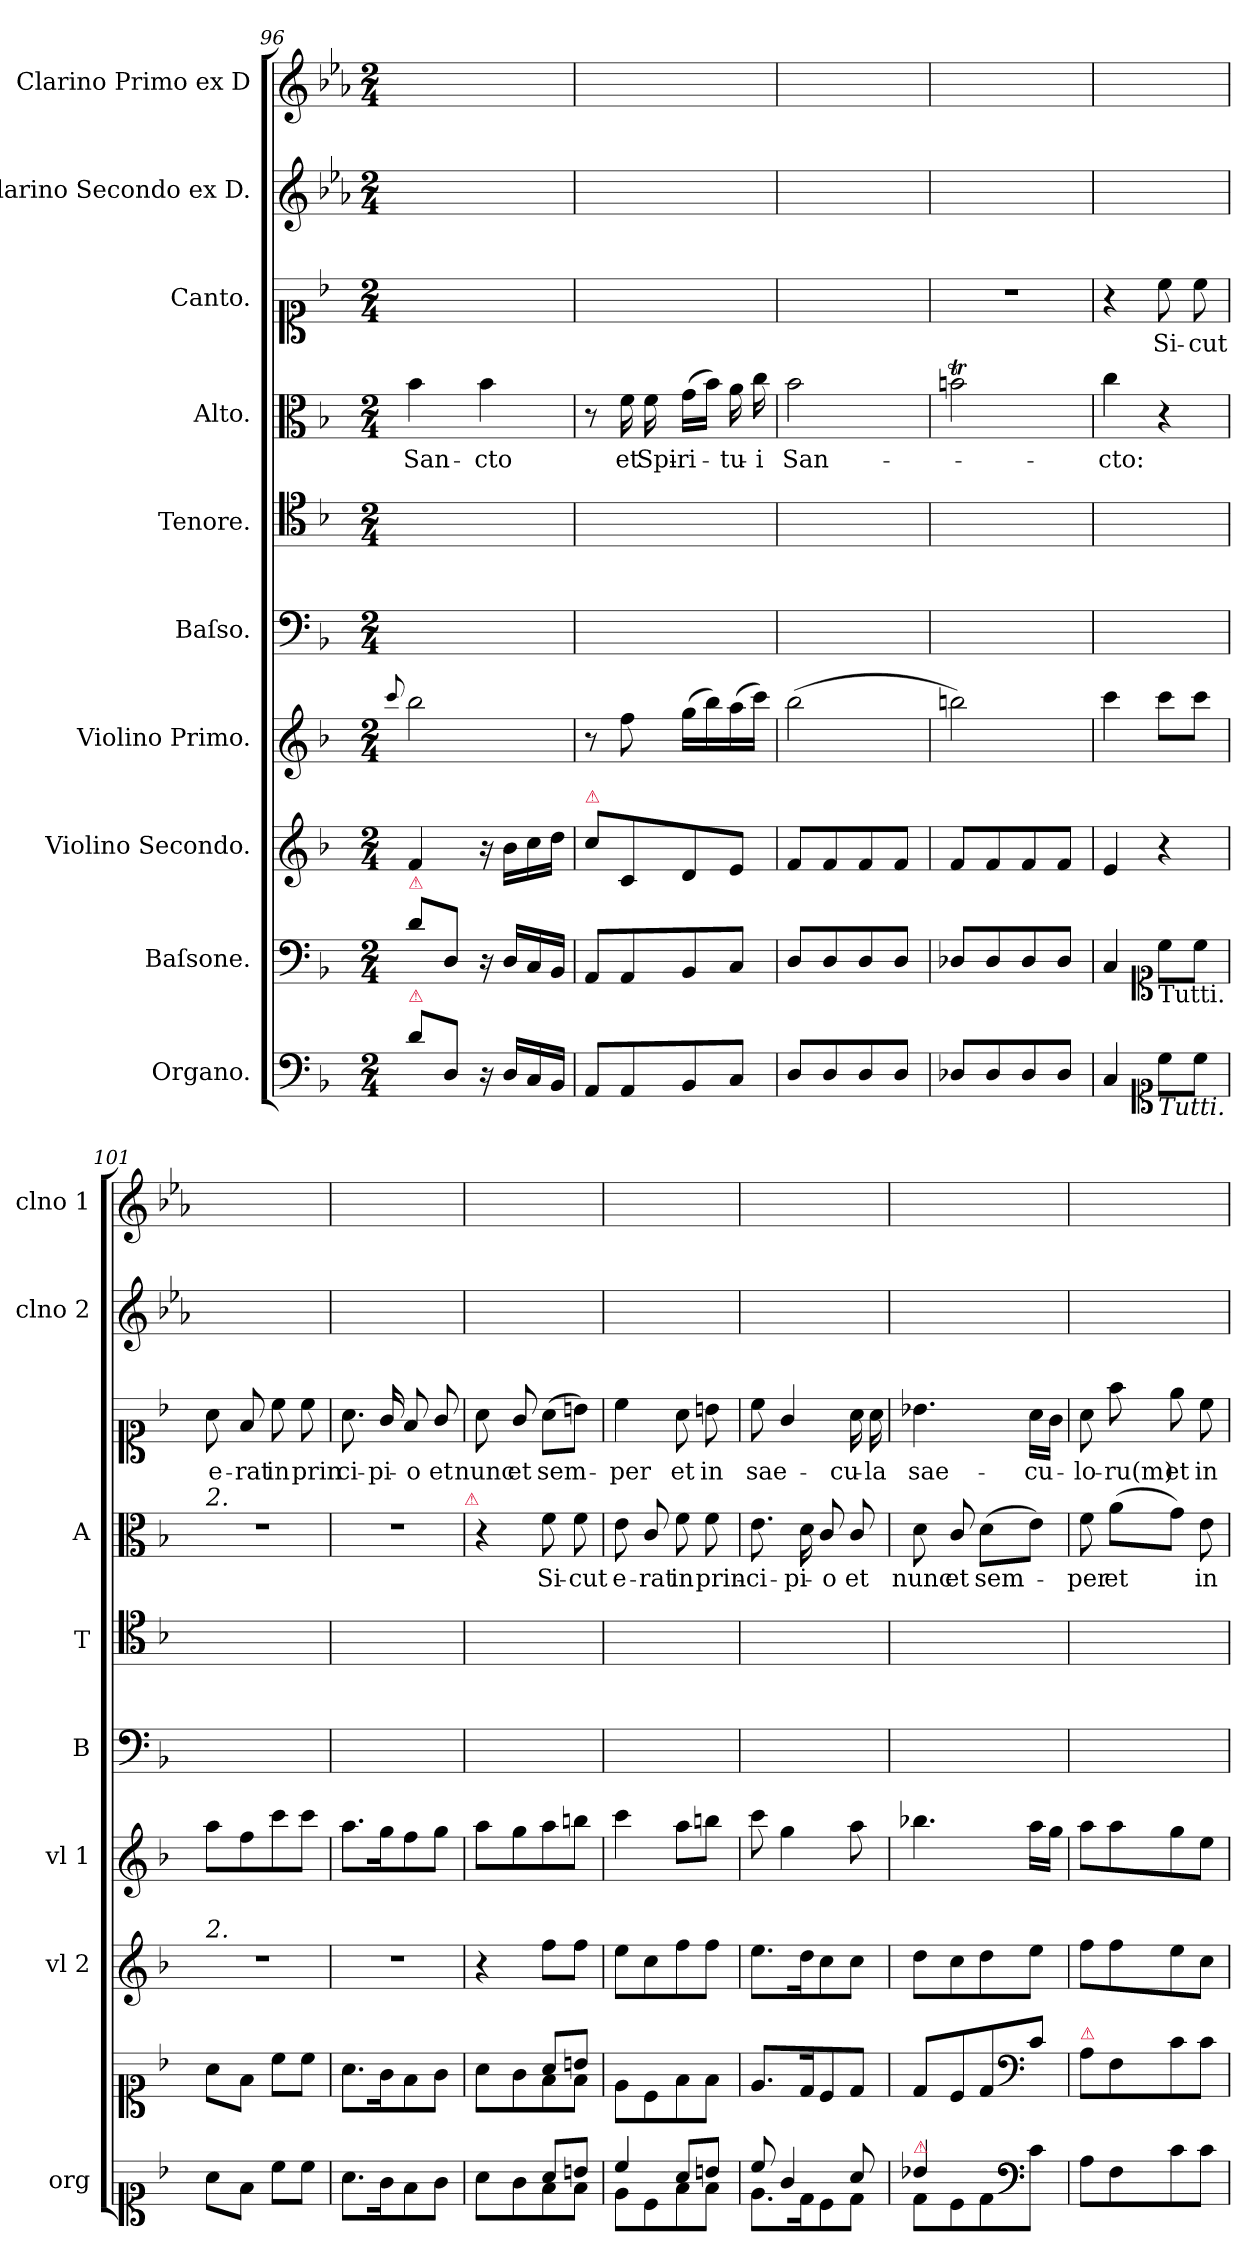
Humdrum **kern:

**kern	**kern	**kern	**kern	**kern	**kern	**kern	**text	**kern	**text	**kern	**kern
*part10	*part9	*part8	*part7	*part6	*part5	*part4	*part4	*part3	*part3	*part2	*part1
*staff10	*staff9	*staff8	*staff7	*staff6	*staff5	*staff4	*staff4	*staff3	*staff3	*staff2	*staff1
*I"Organo.	*I"Baſsone.	*I"Violino Secondo.	*I"Violino Primo.	*I"Baſso.	*I"Tenore.	*I"Alto.	*	*I"Canto.	*	*I"Clarino Secondo ex D.	*I"Clarino Primo ex D
*I'org	*	*I'vl 2	*I'vl 1	*I'B	*I'T	*I'A	*	*	*	*I'clno 2	*I'clno 1
*clefF4	*clefF4	*clefG2	*clefG2	*clefF4	*clefC4	*clefC3	*	*clefC1	*	*clefG2	*clefG2
*	*	*	*	*	*	*	*	*	*	*ITrd-1c-2	*ITrd-1c-2
*k[b-]	*k[b-]	*k[b-]	*k[b-]	*k[b-]	*k[b-]	*k[b-]	*	*k[b-]	*	*k[b-]	*k[b-]
*F:	*F:	*F:	*F:	*F:	*F:	*F:	*	*F:	*	*F:	*F:
*M2/4	*M2/4	*M2/4	*M2/4	*M2/4	*M2/4	*M2/4	*	*M2/4	*	*M2/4	*M2/4
=96	=96	=96	=96	=96	=96	=96	=96	=96	=96	=96	=96
.	.	.	8qqccc/	.	.	.	.	.	.	.	.
!	!LO:TX:a:color=crimson:t=⚠	!	!	!	!	!	!	!	!	!	!
!LO:TX:a:color=crimson:t=⚠	!	!	!	!	!	!	!	!	!	!	!
8d\L	8d\L	4f/	2bb-\	2ryy	2ryy	4b-\	San-	2ryy	.	2ryy	2ryy
8D/J	8D/J	.	.	.	.	.	.	.	.	.	.
16r	16r	16r	.	.	.	4b-\	-cto	.	.	.	.
16D/LL	16D/LL	16b-\LL	.	.	.	.	.	.	.	.	.
16C/	16C/	16cc\	.	.	.	.	.	.	.	.	.
16BB-/JJ	16BB-/JJ	16dd\JJ	.	.	.	.	.	.	.	.	.
=97	=97	=97	=97	=97	=97	=97	=97	=97	=97	=97	=97
!	!	!LO:TX:a:color=crimson:t=⚠	!	!	!	!	!	!	!	!	!
8AA/L	8AA/L	8cc\L	8r	2ryy	2ryy	8r	.	2ryy	.	2ryy	2ryy
8AA/	8AA/	8c/	8ff\	.	.	16f\	et	.	.	.	.
.	.	.	.	.	.	16f\	Spi-	.	.	.	.
8BB-/	8BB-/	8d/	(16gg\LL	.	.	(16g\LL	-ri-	.	.	.	.
.	.	.	16bb-\)	.	.	16b-\JJ)	.	.	.	.	.
8C/J	8C/J	8e/J	(16aa\	.	.	16a\	-tu-	.	.	.	.
.	.	.	16ccc\JJ)	.	.	16cc\	-i	.	.	.	.
=98	=98	=98	=98	=98	=98	=98	=98	=98	=98	=98	=98
8D/L	8D/L	8f/L	(2bb-\	2ryy	2ryy	2b-\	San-	2ryy	.	2ryy	2ryy
8D/	8D/	8f/	.	.	.	.	.	.	.	.	.
8D/	8D/	8f/	.	.	.	.	.	.	.	.	.
8D/J	8D/J	8f/J	.	.	.	.	.	.	.	.	.
=99	=99	=99	=99	=99	=99	=99	=99	=99	=99	=99	=99
8D-X/L	8D-X/L	8f/L	2bbn\)	2ryy	2ryy	2bnt\	.	2r	.	2ryy	2ryy
8D-/	8D-/	8f/	.	.	.	.	.	.	.	.	.
8D-/	8D-/	8f/	.	.	.	.	.	.	.	.	.
8D-/J	8D-/J	8f/J	.	.	.	.	.	.	.	.	.
=100	=100	=100	=100	=100	=100	=100	=100	=100	=100	=100	=100
4C/	4C/	4e/	4ccc\	2ryy	2ryy	4cc\	-cto:	4r	.	2ryy	2ryy
*clefC1	*clefC1	*	*	*	*	*	*	*	*	*	*
!	!LO:TX:b:t=Tutti.	!	!	!	!	!	!	!	!	!	!
!LO:TX:b:i:t=Tutti.	!	!	!	!	!	!	!	!	!	!	!
8cc\L	8cc\L	4r	8ccc\L	.	.	4r	.	8cc\	Si-	.	.
8cc\J	8cc\J	.	8ccc\J	.	.	.	.	8cc\	-cut	.	.
=101	=101	=101	=101	=101	=101	=101	=101	=101	=101	=101	=101
!	!	!	!	!	!	!LO:TX:a:i:t=2.	!	!	!	!	!
!	!	!LO:TX:a:i:t=2.	!	!	!	!	!	!	!	!	!
8a\L	8a\L	2r	8aa\L	2ryy	2ryy	2r	.	8a\	e-	2ryy	2ryy
8f\J	8f\J	.	8ff\	.	.	.	.	8f/	-rat	.	.
8cc\L	8cc\L	.	8ccc\	.	.	.	.	8cc\	in	.	.
8cc\J	8cc\J	.	8ccc\J	.	.	.	.	8cc\	prin	.	.
=102	=102	=102	=102	=102	=102	=102	=102	=102	=102	=102	=102
8.a\L	8.a\L	2r	8.aa\L	2ryy	2ryy	2r	.	8.a\	ci-	2ryy	2ryy
16g\K	16g\K	.	16gg\K	.	.	.	.	16g/	-pi-	.	.
8f\	8f\	.	8ff\	.	.	.	.	8f/	-o	.	.
8g\J	8g\J	.	8gg\J	.	.	.	.	8g/	et	.	.
!	!	!	!	!	!	!LO:TX:a:color=crimson:t=⚠	!	!	!	!	!
=103	=103	=103	=103	=103	=103	=103	=103	=103	=103	=103	=103
*^	*^	*	*	*	*	*	*	*	*	*	*
4ryy	8a\L	4ryy	8a\L	4r	8aa\L	2ryy	2ryy	4r	.	8a\	nunc	2ryy	2ryy
.	8g\	.	8g\	.	8gg\	.	.	.	.	8g/	et	.	.
8a/L	8f\	8a/L	8f\	8ff\L	8aa\	.	.	8f\	Si-	(8a\L	sem-	.	.
8bn/J	8f\J	8bn/J	8f\J	8ff\J	8bbn\J	.	.	8f\	-cut	8bn\J)	.	.	.
*	*	*v	*v	*	*	*	*	*	*	*	*	*	*
=104	=104	=104	=104	=104	=104	=104	=104	=104	=104	=104	=104	=104
4cc/	8e\L	8e\L	8ee\L	4ccc\	2ryy	2ryy	8e\	e-	4cc\	-per	2ryy	2ryy
.	8c\	8c\	8cc\	.	.	.	8c/	-rat	.	.	.	.
8a/L	8f\	8f\	8ff\	8aa\L	.	.	8f\	in	8a\	et	.	.
8bn/J	8f\J	8f\J	8ff\J	8bbn\J	.	.	8f\	prin-	8bn\	in	.	.
=105	=105	=105	=105	=105	=105	=105	=105	=105	=105	=105	=105	=105
8cc/	8.e\L	8.e/L	8.ee\L	8ccc\	2ryy	2ryy	8.e\	-ci-	8cc\	sae-	2ryy	2ryy
4g/	.	.	.	4gg\	.	.	.	.	4g/	.	.	.
.	16d\K	16d/K	16dd\K	.	.	.	16d\	-pi-	.	.	.	.
.	8c\	8c/	8cc\	.	.	.	8c/	-o	.	.	.	.
8a/	8d\J	8d/J	8cc\J	8aa\	.	.	8c/	et	16a\	-cu-	.	.
.	.	.	.	.	.	.	.	.	16a\	-la	.	.
=106	=106	=106	=106	=106	=106	=106	=106	=106	=106	=106	=106	=106
!LO:TX:a:color=crimson:t=⚠	!	!	!	!	!	!	!	!	!	!	!	!
4b-X/	8d\L	8d/L	8dd\L	4.bb-X\	2ryy	2ryy	8d\	nunc	4.b-X\	sae-	2ryy	2ryy
.	8c\	8c/	8cc\	.	.	.	8c/	et	.	.	.	.
8ryy	8d\	8d/	8dd\	.	.	.	(8d\L	sem-	.	.	.	.
*clefF4	*	*clefF4	*	*	*	*	*	*	*	*	*	*
8ryy	8c\J	8c\J	8ee\J	16aa\LL	.	.	8e\J)	.	16a\LL	-cu-	.	.
.	.	.	.	16gg\JJ	.	.	.	.	16g\JJ	.	.	.
*v	*v	*	*	*	*	*	*	*	*	*	*	*
=107	=107	=107	=107	=107	=107	=107	=107	=107	=107	=107	=107
!	!LO:TX:a:color=crimson:t=⚠	!	!	!	!	!	!	!	!	!	!
8A\L	8A\L	8ff\L	8aa\L	2ryy	2ryy	8f\	-per	8a\	-lo-	2ryy	2ryy
8F\	8F\	8ff\	8aa\	.	.	(8a\L	et	8ff\	-ru(m)	.	.
8c\	8c\	8ee\	8gg\	.	.	8g\J)	.	8ee\	et	.	.
8c\J	8c\J	8cc\J	8ee\J	.	.	8e\	-in	8cc\	in	.	.
=	=	=	=	=	=	=	=	=	=	=	=
*-	*-	*-	*-	*-	*-	*-	*-	*-	*-	*-	*-
